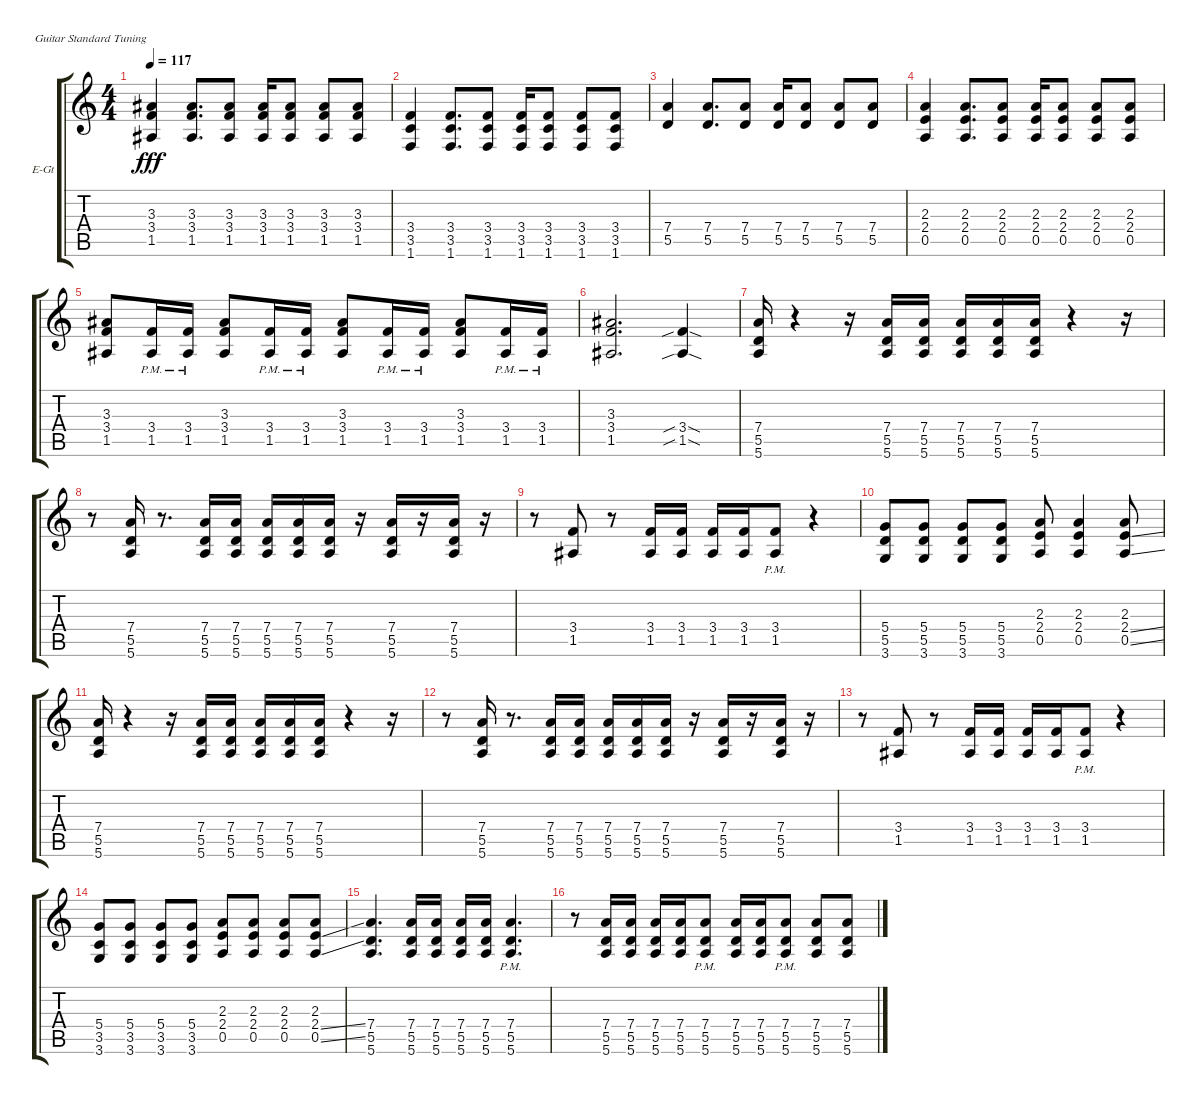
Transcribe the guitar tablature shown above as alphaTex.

\defaultSystemsLayout 4
\bracketExtendMode groupsimilarinstruments
\firstSystemTrackNameOrientation horizontal
\otherSystemsTrackNameOrientation horizontal
\track ("alex" "E-Gt") {instrument distortionguitar}
\staff {score tabs}
\tuning (E4 B3 G3 D3 A2 E2)
\ts (4 4)
\tempo 117
\clef g2
\scale
0.333333
\ks c
(3.3 3.4 1.5).4{dy fff} (3.3 3.4 1.5).8{d} (3.3 3.4 1.5).8 (3.3 3.4 1.5).16 (3.3 3.4 1.5).8 (3.3 3.4 1.5).8 (3.3 3.4 1.5).8 |
\scale
0.333333 (3.4 3.5 1.6).4 (3.4 3.5 1.6).8{d} (3.4 3.5 1.6).8 (3.4 3.5 1.6).16 (3.4 3.5 1.6).8 (3.4 3.5 1.6).8 (3.4 3.5 1.6).8 |
\scale
0.333333 (5.5 7.4).4 (5.5 7.4).8{d} (5.5 7.4).8 (5.5 7.4).16 (5.5 7.4).8 (5.5 7.4).8 (5.5 7.4).8 |
\scale
0.333333 (2.3 2.4 0.5).4 (2.3 2.4 0.5).8{d} (2.3 2.4 0.5).8 (2.3 2.4 0.5).16 (2.3 2.4 0.5).8 (2.3 2.4 0.5).8 (2.3 2.4 0.5).8 |
\scale
0.333333 (3.3 3.4 1.5).8 (3.4{pm} 1.5{pm}).16 (3.4{pm} 1.5{pm}).16 (3.3 3.4 1.5).8 (3.4{pm} 1.5{pm}).16 (3.4{pm} 1.5{pm}).16 (3.3 3.4 1.5).8 (3.4{pm} 1.5{pm}).16 (3.4{pm} 1.5{pm}).16 (3.3 3.4 1.5).8 (3.4{pm} 1.5{pm}).16 (3.4{pm} 1.5{pm}).16 |
\scale
0.333333 (3.3 3.4 1.5).2{d} (3.4{sib sod} 1.5{sib sod}).4 |
\scale
0.333333 (5.5 5.6 7.4).16 r.4 r.16 (5.5 5.6 7.4).16 (5.5 5.6 7.4).16 (5.5 5.6 7.4).16 (5.5 5.6 7.4).16 (5.5 5.6 7.4).16 r.4 r.16 |
\scale
0.333333 r.8 (5.5 5.6 7.4).16 r.8{d} (5.5 5.6 7.4).16 (5.5 5.6 7.4).16 (5.5 5.6 7.4).16 (5.5 5.6 7.4).16 (5.5 5.6 7.4).16 r.16 (5.5 5.6 7.4).16 r.16 (5.5 5.6 7.4).16 r.16 |
\scale
0.333333 r.8 (3.4 1.5).8 r.8 (3.4 1.5).16 (3.4 1.5).16 (3.4 1.5).16 (3.4 1.5).16 (3.4{pm} 1.5).8 r.4 |
\scale
0.333333 (5.4 3.6 5.5).8 (5.4 3.6 5.5).8 (5.4 3.6 5.5).8 (5.4 3.6 5.5).8 (2.3 2.4 0.5).8 (2.3 2.4 0.5).4 (2.3 2.4{ss} 0.5{ss}).8 |
\scale
0.333333 (5.5 5.6 7.4).16 r.4 r.16 (5.5 5.6 7.4).16 (5.5 5.6 7.4).16 (5.5 5.6 7.4).16 (5.5 5.6 7.4).16 (5.5 5.6 7.4).16 r.4 r.16 |
\scale
0.333333 r.8 (5.5 5.6 7.4).16 r.8{d} (5.5 5.6 7.4).16 (5.5 5.6 7.4).16 (5.5 5.6 7.4).16 (5.5 5.6 7.4).16 (5.5 5.6 7.4).16 r.16 (5.5 5.6 7.4).16 r.16 (5.5 5.6 7.4).16 r.16 |
\scale
0.333333 r.8 (3.4 1.5).8 r.8 (3.4 1.5).16 (3.4 1.5).16 (3.4 1.5).16 (3.4 1.5).16 (3.4{pm} 1.5).8 r.4 |
\scale
0.333333 (5.4 3.6 3.5).8 (5.4 3.6 3.5).8 (5.4 3.6 3.5).8 (5.4 3.6 3.5).8 (2.3 2.4 0.5).8 (2.3 2.4 0.5).8 (2.3 2.4 0.5).8 (2.3 2.4{ss} 0.5{ss}).8 |
\scale
0.333333 (7.4 5.5 5.6).4{d} (5.5 5.6 7.4).16 (5.5 7.4 5.6).16 (7.4 5.5 5.6).16 (7.4 5.5 5.6).16 (7.4{pm} 5.5{pm} 5.6).4{d} |
\scale
0.333333 r.8 (7.4 5.5 5.6).16 (7.4 5.5 5.6).16 (7.4 5.5 5.6).16 (7.4 5.5 5.6).16 (7.4{pm} 5.5{pm} 5.6).8 (7.4 5.5 5.6).16 (7.4 5.5 5.6).16 (7.4{pm} 5.5{pm} 5.6).8 (7.4 5.5 5.6).8 (7.4 5.5 5.6).8
